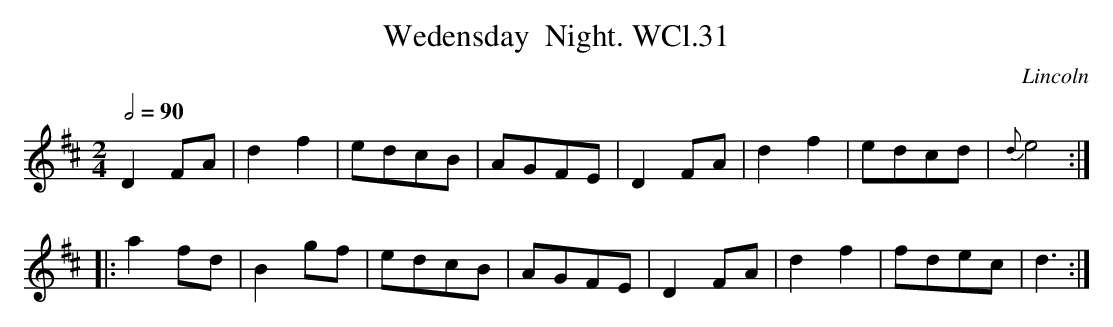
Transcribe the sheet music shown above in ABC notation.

X:1
T:Wedensday  Night. WCl.31
L:1/8
M:2/4
O:Lincoln
Q:1/2=90
K:D
D2 FA|d2f2|edcB|AGFE|D2FA|d2f2|edcd|{d}e4:|!
|:a2 fd|B2 gf|edcB|AGFE|D2 FA|d2f2|fdec|d3:|
